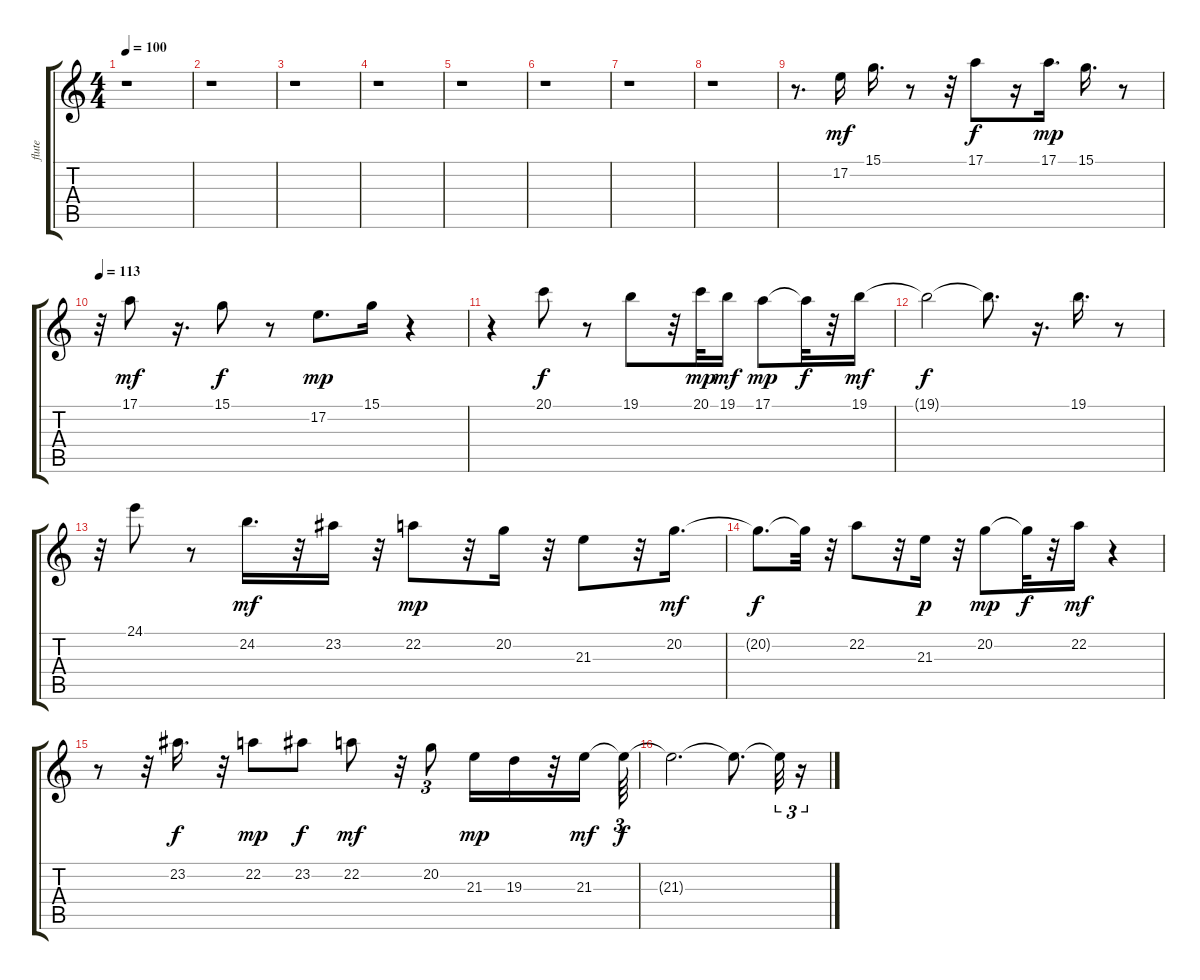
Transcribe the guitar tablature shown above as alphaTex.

\track ("flute" "flute") {instrument flute}
\staff {score tabs}
\tuning (E4 B3 G3 D3 A2 E2) {hide}
\ts (4 4)
\tempo 100
\clef g2
\ks c
r.1{dy mf} |
r.1 |
r.1 |
r.1 |
r.1 |
r.1 |
r.1 |
r.1 |
r.8{d} 17.2.16 15.1.16{d} r.8 r.32 17.1.8{dy f} r.16 17.1.16{d dy mp} 15.1.16{d} r.8 |
\tempo 113
r.32 17.1.8{dy mf} r.16{d} 15.1.8{dy f} r.8 17.2.8{d dy mp} 15.1.16 r.4 |
r.4 20.1.8{dy f} r.8 19.1.8 r.32 20.1.32{dy mp} 19.1.16{dy mf} 17.1.8{dy mp} 17.1{t}.32{dy f} r.32 19.1.16{dy mf} |
19.1{t}.2{dy f} 19.1{t}.8{d} r.16{d} 19.1.16{d volume 14} r.8 |
r.32 24.1.8 r.8 24.2.16{d dy mf} r.32 23.2.16 r.32 22.2.8{dy mp} r.32 20.2.16 r.32 21.3.8 r.32 20.2.16{d dy mf} |
20.2{t}.8{d dy f} 20.2{t}.32 r.32 22.2.8 r.32 21.3.16{dy p} r.32 20.2.8{dy mp} 20.2{t}.32{dy f} r.32 22.2.16{dy mf} r.4 |
r.8 r.32 23.2.16{d dy f} r.32 22.2.8{dy mp} 23.2.8{dy f} 22.2.8{dy mf} r.32 20.2.8{tu (3 2)} 21.3.16{dy mp} 19.3.16 r.32 21.3.16{dy mf} 21.3{t}.64{tu (3 2) dy f} |
21.3{t}.2{d} 21.3{t}.8{d} 21.3{t}.32{tu (3 2)} r.16{tu (3 2)}
